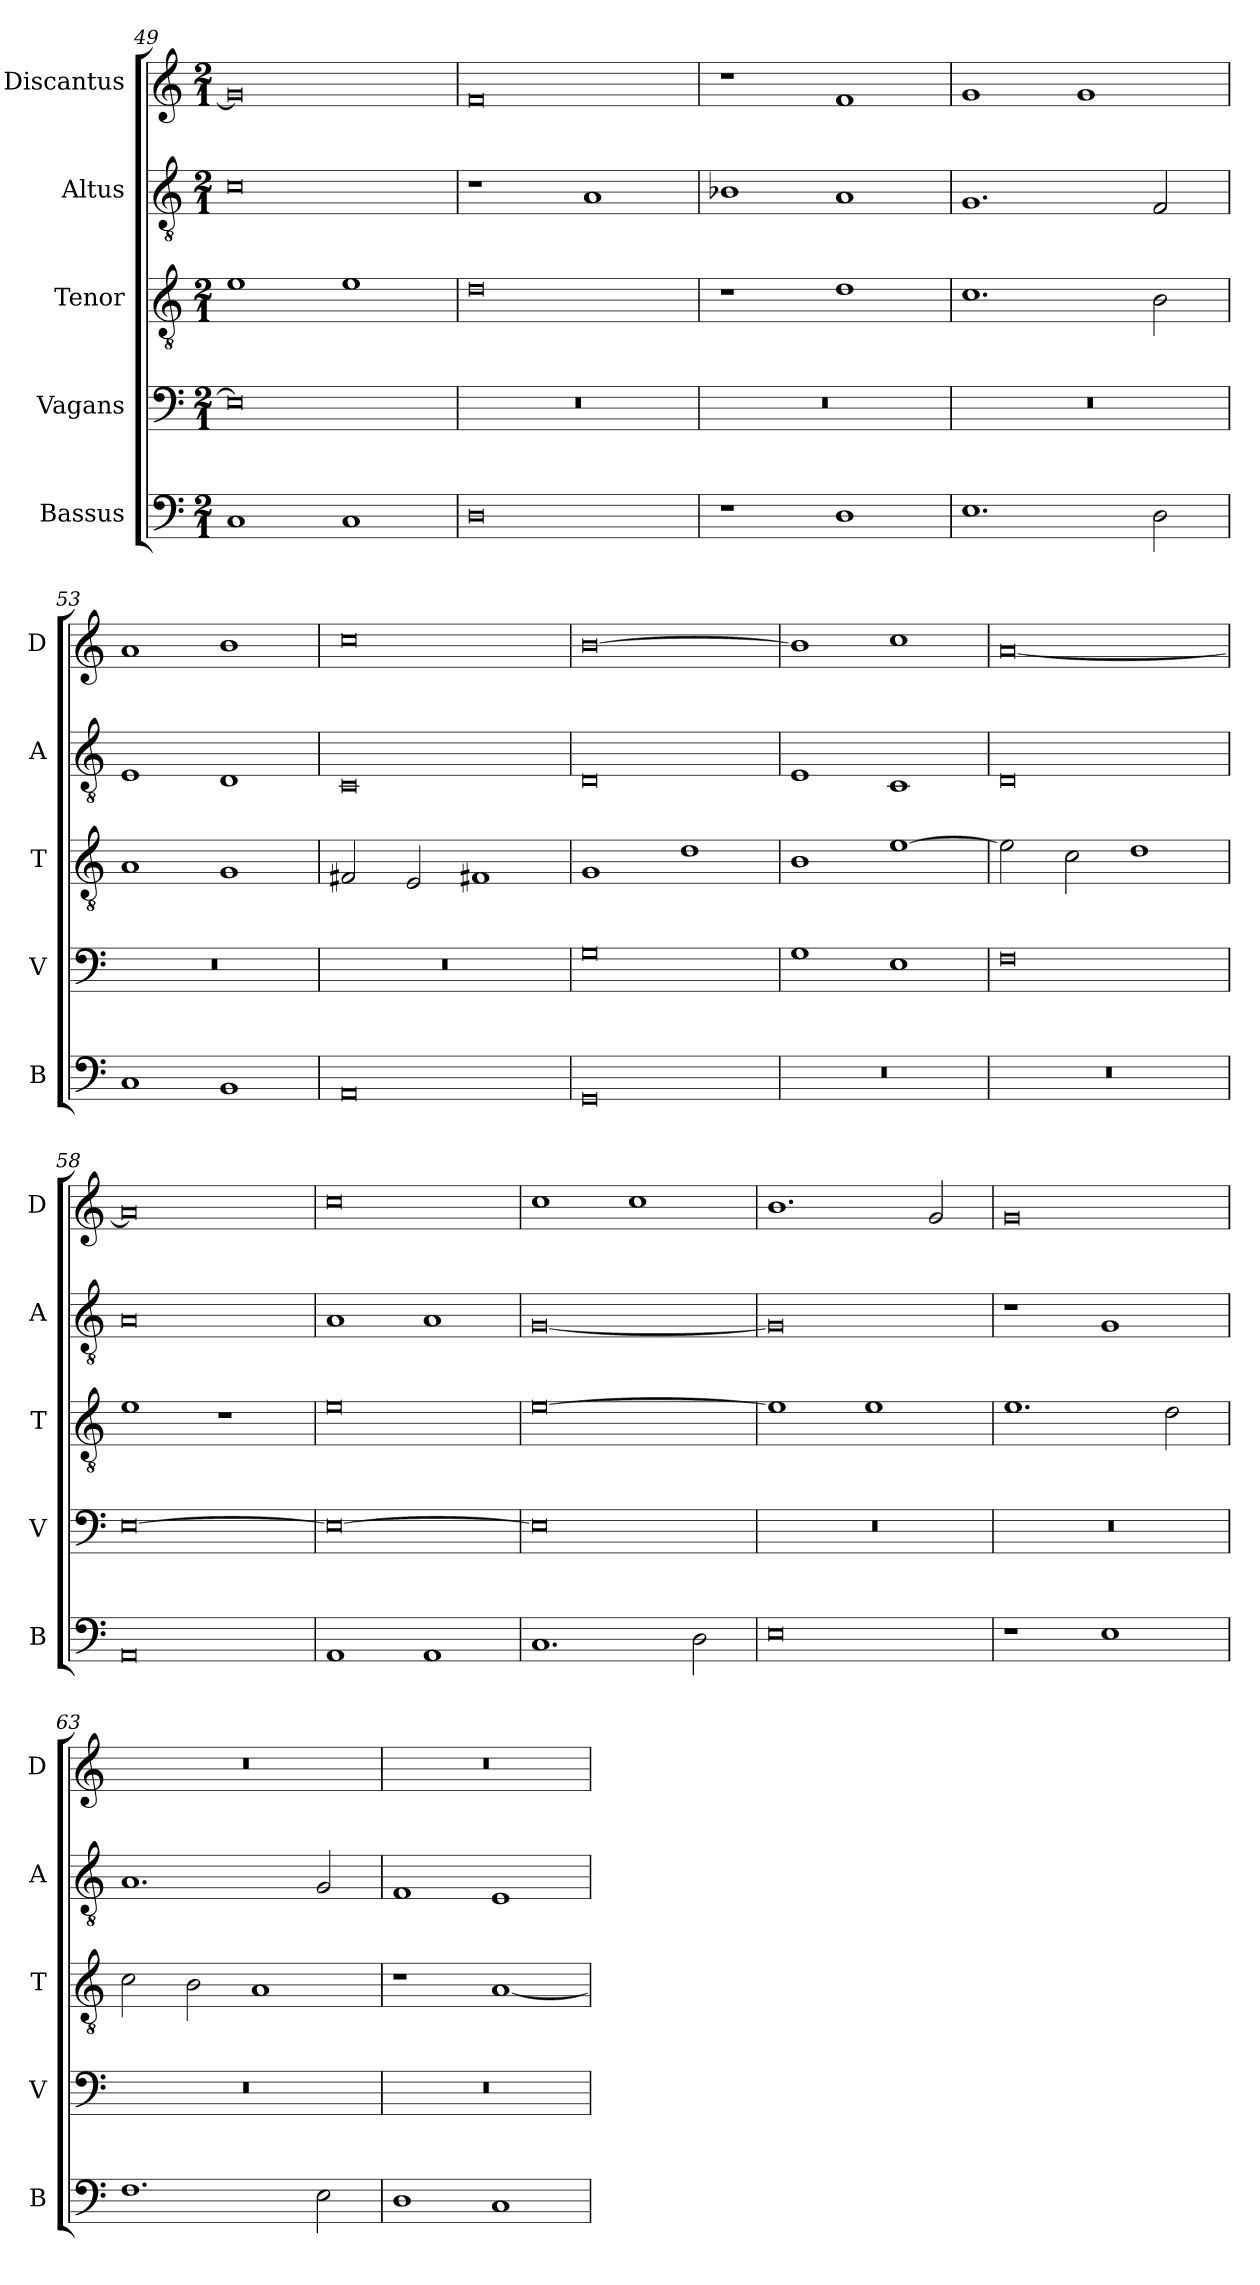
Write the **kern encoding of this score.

**kern	**kern	**kern	**kern	**kern
*part5	*part4	*part3	*part2	*part1
*staff5	*staff4	*staff3	*staff2	*staff1
*I"Bassus	*I"Vagans	*I"Tenor	*I"Altus	*I"Discantus
*I'B	*I'V	*I'T	*I'A	*I'D
*clefF4	*clefF4	*clefGv2	*clefGv2	*clefG2
*k[]	*k[]	*k[]	*k[]	*k[]
*M2/1	*M2/1	*M2/1	*M2/1	*M2/1
=49	=49	=49	=49	=49
1C	0E]	1e	0c	0g]
1C	.	1e	.	.
=50	=50	=50	=50	=50
0D	0r	0d	1r	0f
.	.	.	1A	.
=51	=51	=51	=51	=51
1r	0r	1r	1B-X	1r
1D	.	1d	1A	1f
=52	=52	=52	=52	=52
1.E	0r	1.c	1.G	1g
.	.	.	.	1g
2D\	.	2B\	2F/	.
=53	=53	=53	=53	=53
1C	0r	1A	1E	1a
1BB	.	1G	1D	1b
=54	=54	=54	=54	=54
0AA	0r	2F#X/	0C	0cc
.	.	2E/	.	.
.	.	1F#X	.	.
=55	=55	=55	=55	=55
0GG	0G	1G	0D	[0b
.	.	1d	.	.
=56	=56	=56	=56	=56
0r	1G	1B	1E	1b]
.	1E	[1e	1C	1cc
=57	=57	=57	=57	=57
0r	0F	2e\]	0D	[0a
.	.	2c\	.	.
.	.	1d	.	.
=58	=58	=58	=58	=58
0AA	[0E	1e	0A	0a]
.	.	1r	.	.
=59	=59	=59	=59	=59
1AA	0E_	0e	1A	0cc
1AA	.	.	1A	.
=60	=60	=60	=60	=60
1.C	0E]	[0e	[0G	1cc
.	.	.	.	1cc
2D\	.	.	.	.
=61	=61	=61	=61	=61
0E	0r	1e]	0G]	1.b
.	.	1e	.	.
.	.	.	.	2g/
=62	=62	=62	=62	=62
1r	0r	1.e	1r	0g
1E	.	.	1G	.
.	.	2d\	.	.
=63	=63	=63	=63	=63
1.F	0r	2c\	1.A	0r
.	.	2B\	.	.
.	.	1A	.	.
2E\	.	.	2G/	.
=64	=64	=64	=64	=64
1D	0r	1r	1F	0r
1C	.	[1A	1E	.
=	=	=	=	=
*-	*-	*-	*-	*-
